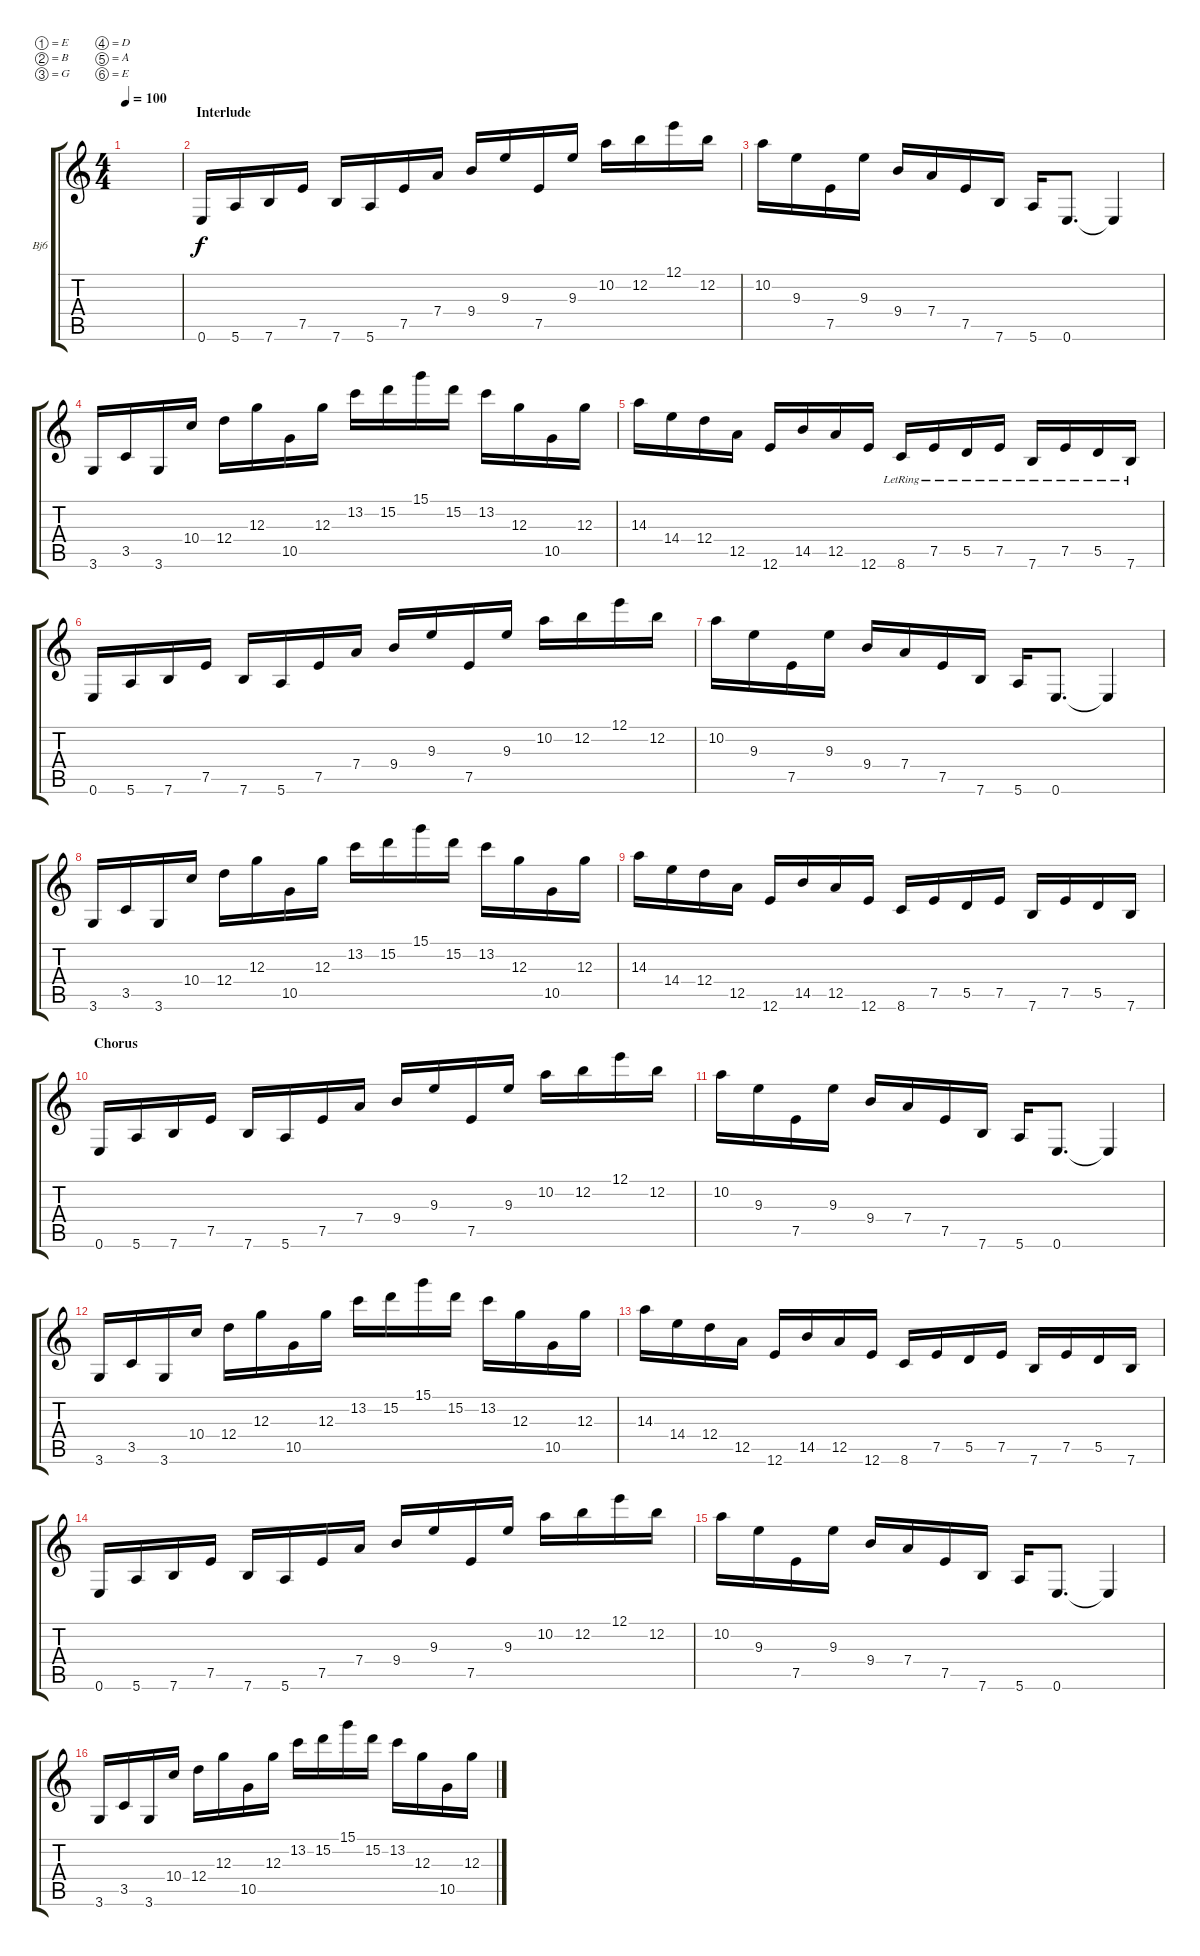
\bracketExtendMode groupsimilarinstruments
\firstSystemTrackNameOrientation horizontal
\otherSystemsTrackNameOrientation horizontal
\track ("Interlude pads" "Bj6") {instrument banjo}
\staff {score tabs}
\tuning (E5 B4 G4 D4 A3 E3)
\ts (4 4)
\tempo 100
\clef g2
\ks c
|
\section ("" "Interlude")
0.6.16 5.6.16 7.6.16 7.5.16 7.6.16 5.6.16 7.5.16 7.4.16 9.4.16 9.3.16 7.5.16 9.3.16 10.2.16 12.2.16 12.1.16 12.2.16 |
10.2.16 9.3.16 7.5.16 9.3.16 9.4.16 7.4.16 7.5.16 7.6.16 5.6.16 0.6.8{d} 0.6{t}.4 |
3.6.16 3.5.16 3.6.16 10.4.16 12.4.16 12.3.16 10.5.16 12.3.16 13.2.16 15.2.16 15.1.16 15.2.16 13.2.16 12.3.16 10.5.16 12.3.16 |
14.3.16 14.4.16 12.4.16 12.5.16 12.6.16 14.5.16 12.5.16 12.6.16 8.6{lr}.16 7.5{lr}.16 5.5{lr}.16 7.5{lr}.16 7.6{lr}.16 7.5{lr}.16 5.5{lr}.16 7.6{lr}.16 |
0.6.16 5.6.16 7.6.16 7.5.16 7.6.16 5.6.16 7.5.16 7.4.16 9.4.16 9.3.16 7.5.16 9.3.16 10.2.16 12.2.16 12.1.16 12.2.16 |
10.2.16 9.3.16 7.5.16 9.3.16 9.4.16 7.4.16 7.5.16 7.6.16 5.6.16 0.6.8{d} 0.6{t}.4 |
3.6.16 3.5.16 3.6.16 10.4.16 12.4.16 12.3.16 10.5.16 12.3.16 13.2.16 15.2.16 15.1.16 15.2.16 13.2.16 12.3.16 10.5.16 12.3.16 |
14.3.16 14.4.16 12.4.16 12.5.16 12.6.16 14.5.16 12.5.16 12.6.16 8.6.16 7.5.16 5.5.16 7.5.16 7.6.16 7.5.16 5.5.16 7.6.16 |
\section ("" "Chorus")
0.6.16 5.6.16 7.6.16 7.5.16 7.6.16 5.6.16 7.5.16 7.4.16 9.4.16 9.3.16 7.5.16 9.3.16 10.2.16 12.2.16 12.1.16 12.2.16 |
10.2.16 9.3.16 7.5.16 9.3.16 9.4.16 7.4.16 7.5.16 7.6.16 5.6.16 0.6.8{d} 0.6{t}.4 |
3.6.16 3.5.16 3.6.16 10.4.16 12.4.16 12.3.16 10.5.16 12.3.16 13.2.16 15.2.16 15.1.16 15.2.16 13.2.16 12.3.16 10.5.16 12.3.16 |
14.3.16 14.4.16 12.4.16 12.5.16 12.6.16 14.5.16 12.5.16 12.6.16 8.6.16 7.5.16 5.5.16 7.5.16 7.6.16 7.5.16 5.5.16 7.6.16 |
0.6.16 5.6.16 7.6.16 7.5.16 7.6.16 5.6.16 7.5.16 7.4.16 9.4.16 9.3.16 7.5.16 9.3.16 10.2.16 12.2.16 12.1.16 12.2.16 |
10.2.16 9.3.16 7.5.16 9.3.16 9.4.16 7.4.16 7.5.16 7.6.16 5.6.16 0.6.8{d} 0.6{t}.4 |
3.6.16 3.5.16 3.6.16 10.4.16 12.4.16 12.3.16 10.5.16 12.3.16 13.2.16 15.2.16 15.1.16 15.2.16 13.2.16 12.3.16 10.5.16 12.3.16
